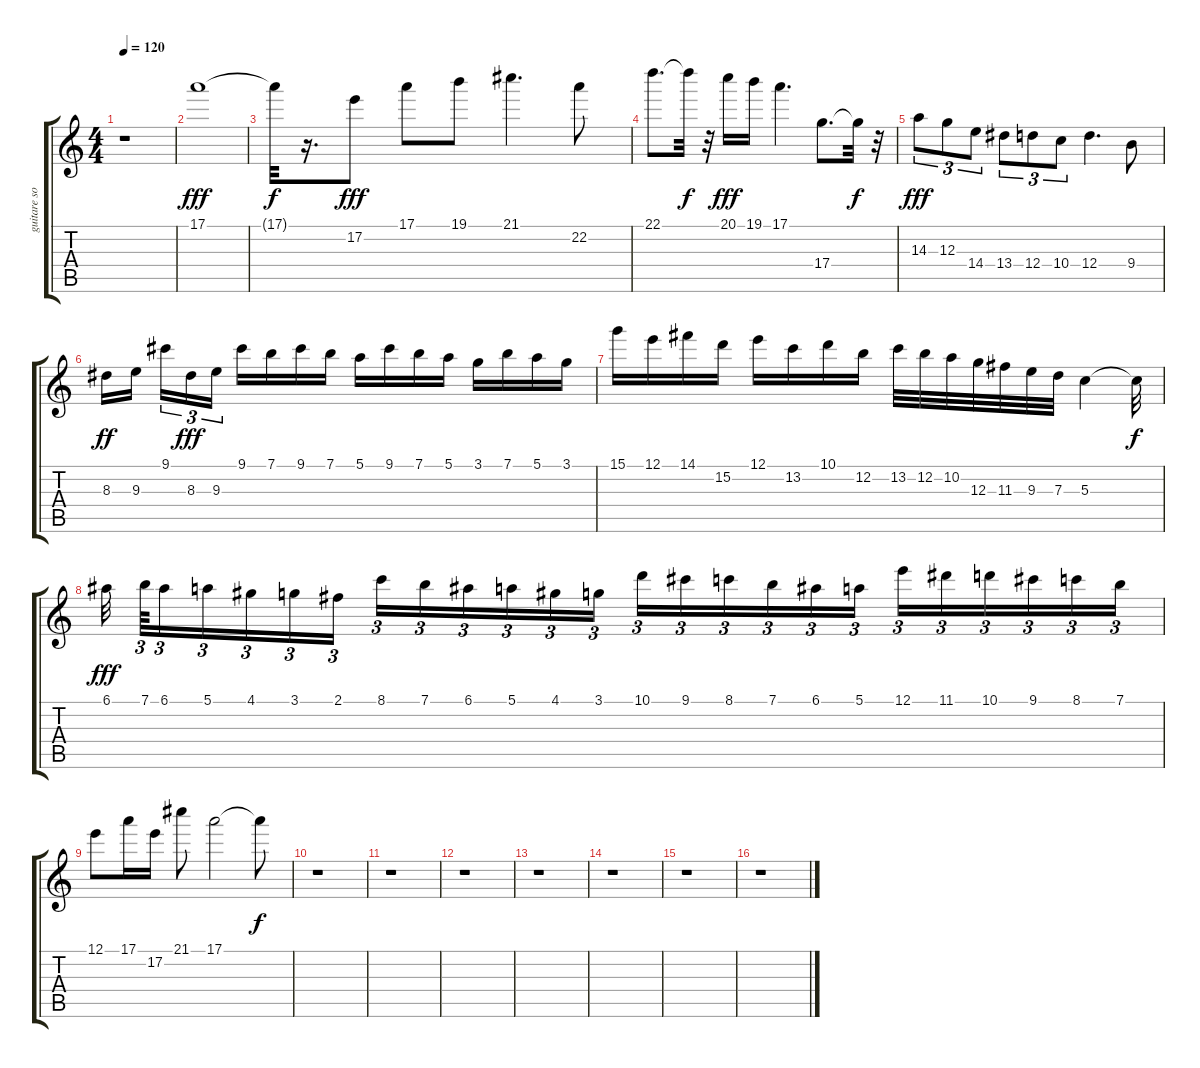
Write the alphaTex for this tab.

\track ("guitare solo" "guitare so") {instrument electricguitarmuted}
\staff {score tabs}
\tuning (E4 B3 G3 D3 A2 E2) {hide}
\ts (4 4)
\tempo 120
\clef g2
\ks c
r.1{dy mf} |
17.1.1{dy fff} |
17.1{t}.32{dy f} r.16{d} 17.2.8{dy fff} 17.1.8 19.1.8 21.1.4{d} 22.2.8 |
22.1.8{d} 22.1{t}.32{dy f} r.32 20.1.16{dy fff} 19.1.16 17.1.4{d} 17.4.8{d} 17.4{t}.32{dy f} r.32 |
14.3.8{tu (3 2) dy fff} 12.3.8{tu (3 2)} 14.4.8{tu (3 2)} 13.4.8{tu (3 2)} 12.4.8{tu (3 2)} 10.4.8{tu (3 2)} 12.4.4{d} 9.4.8 |
8.3.16{dy ff} 9.3.16 9.1.16{tu (3 2)} 8.3.16{tu (3 2) dy fff} 9.3.16{tu (3 2)} 9.1.16 7.1.16 9.1.16 7.1.16 5.1.16 9.1.16 7.1.16 5.1.16 3.1.16 7.1.16 5.1.16 3.1.16 |
15.1.16 12.1.16 14.1.16 15.2.16 12.1.16 13.2.16 10.1.16 12.2.16 13.2.32 12.2.32 10.2.32 12.3.32 11.3.32 9.3.32 7.3.32 5.3.4 5.3{t}.32{dy f} |
6.1.32{dy fff} 7.1.64{tu (3 2)} 6.1.16{tu (3 2)} 5.1.16{tu (3 2)} 4.1.16{tu (3 2)} 3.1.16{tu (3 2)} 2.1.16{tu (3 2)} 8.1.16{tu (3 2)} 7.1.16{tu (3 2)} 6.1.16{tu (3 2)} 5.1.16{tu (3 2)} 4.1.16{tu (3 2)} 3.1.16{tu (3 2)} 10.1.16{tu (3 2)} 9.1.16{tu (3 2)} 8.1.16{tu (3 2)} 7.1.16{tu (3 2)} 6.1.16{tu (3 2)} 5.1.16{tu (3 2)} 12.1.16{tu (3 2)} 11.1.16{tu (3 2)} 10.1.16{tu (3 2)} 9.1.16{tu (3 2)} 8.1.16{tu (3 2)} 7.1.16{tu (3 2)} |
12.1.8 17.1.16 17.2.16 21.1.8 17.1.2 17.1{t}.8{dy f} |
r.1 |
r.1 |
r.1 |
r.1 |
r.1 |
r.1 |
r.1
